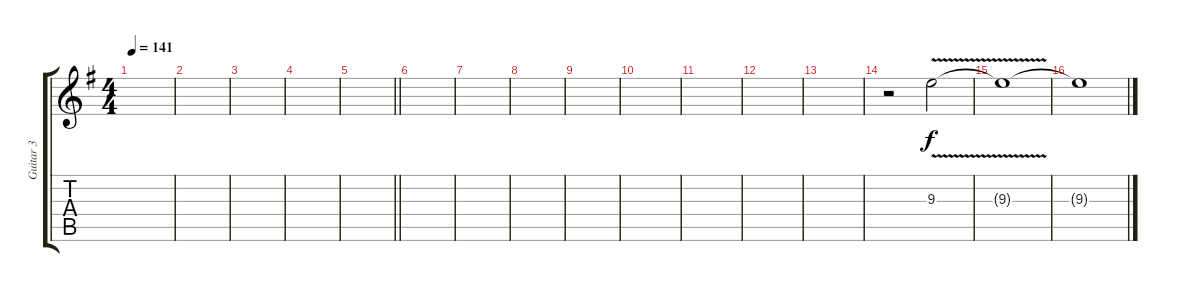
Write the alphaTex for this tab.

\track ("Guitar 3" "Guitar 3") {instrument distortionguitar}
\staff {score tabs}
\tuning (E4 B3 G3 D3 A2 E2) {hide}
\ts (4 4)
\tempo 141
\clef g2
\ks eminor
|
|
|
|
\barLineRight lightlight
|
|
|
|
|
|
|
|
|
r.2 9.3{v}.2 |
9.3{t}.1 |
9.3{t}.1
